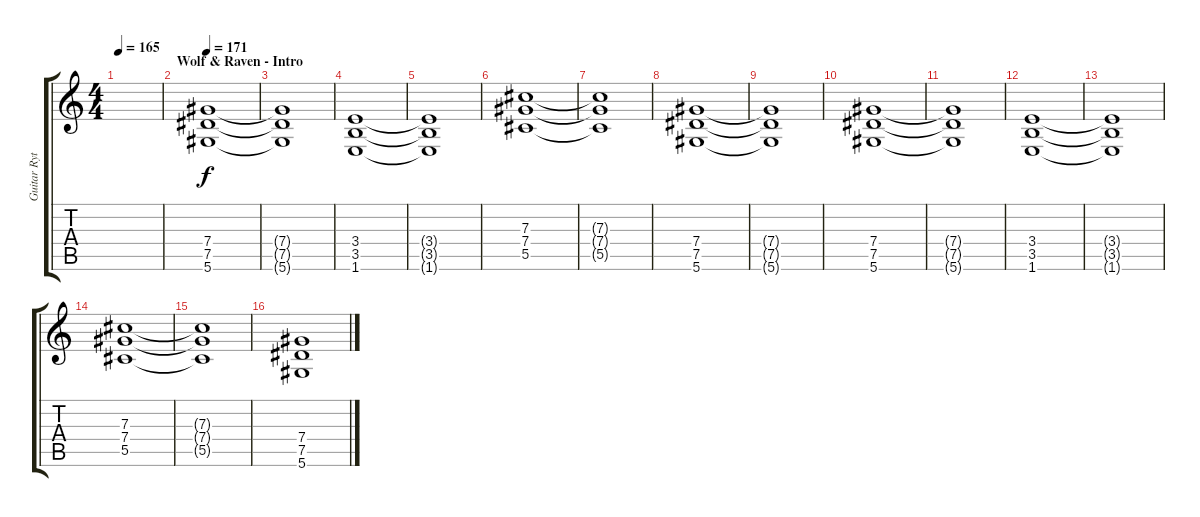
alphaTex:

\track ("Guitar Rythme" "Guitar Ryt") {instrument distortionguitar}
\staff {score tabs}
\tuning (Eb4 Bb3 Gb3 Db3 Ab2 Eb2) {hide}
\ts (4 4)
\tempo 165
\clef g2
\ks c
|
\section ("" "Wolf & Raven - Intro")
\tempo 171
(7.4 7.5 5.6).1 |
(7.4{t} 7.5{t} 5.6{t}).1 |
(3.4 3.5 1.6).1 |
(3.4{t} 3.5{t} 1.6{t}).1 |
(7.3 7.4 5.5).1 |
(7.3{t} 7.4{t} 5.5{t}).1 |
(7.4 7.5 5.6).1 |
(7.4{t} 7.5{t} 5.6{t}).1 |
(7.4 7.5 5.6).1 |
(7.4{t} 7.5{t} 5.6{t}).1 |
(3.4 3.5 1.6).1 |
(3.4{t} 3.5{t} 1.6{t}).1 |
(7.3 7.4 5.5).1 |
(7.3{t} 7.4{t} 5.5{t}).1 |
(7.4 7.5 5.6).1
